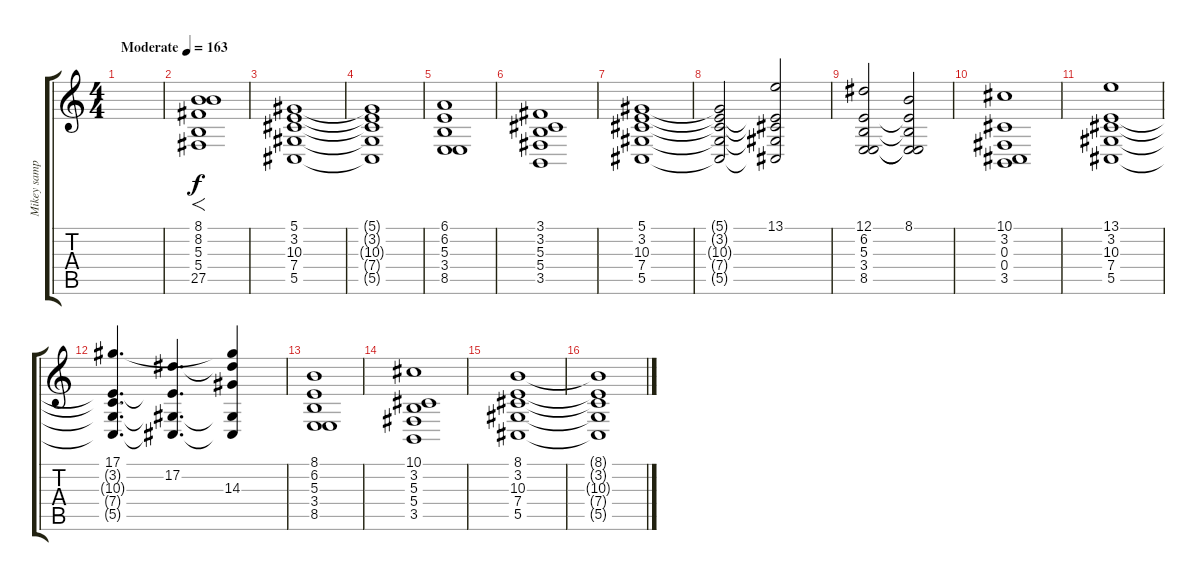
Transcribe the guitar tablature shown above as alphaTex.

\track ("Mikey samples" "Mikey samp") {instrument pad4choir}
\staff {score tabs}
\tuning (Eb4 Bb3 Gb3 Db3 Ab2 Db2) {hide}
\ts (4 4)
\tempo (163 "Moderate")
\clef g2
\ks c
|
(8.1 8.2 5.3 5.4 27.5).1{f} |
(5.1 3.2 10.3 7.4 5.5).1 |
(5.1{t} 3.2{t} 10.3{t} 7.4{t} 5.5{t}).1 |
(6.1 6.2 5.3 3.4 8.5).1 |
(3.1 3.2 5.3 5.4 3.5).1 |
(5.1 3.2 10.3 7.4 5.5).1 |
(5.1{t} 3.2{t} 10.3{t} 7.4{t} 5.5{t}).2 (13.1 3.2{t} 10.3{t} 7.4{t} 5.5{t}).2 |
(12.1 6.2 5.3 3.4 8.5).2 (8.1 6.2{t} 5.3{t} 3.4{t} 8.5{t}).2 |
(10.1 3.2 0.3 0.4 3.5).1 |
(13.1 3.2 10.3 7.4 5.5).1 |
(17.1 3.2{t} 10.3{t} 7.4{t} 5.5{t}).4{d} (17.2 10.3{t} 7.4{t} 5.5{t}).4{d} (17.1{t} 17.2{t} 14.3 7.4{t} 5.5{t}).4 |
(8.1 6.2 5.3 3.4 8.5).1 |
(10.1 3.2 5.3 5.4 3.5).1 |
(8.1 3.2 10.3 7.4 5.5).1 |
(8.1{t} 3.2{t} 10.3{t} 7.4{t} 5.5{t}).1
